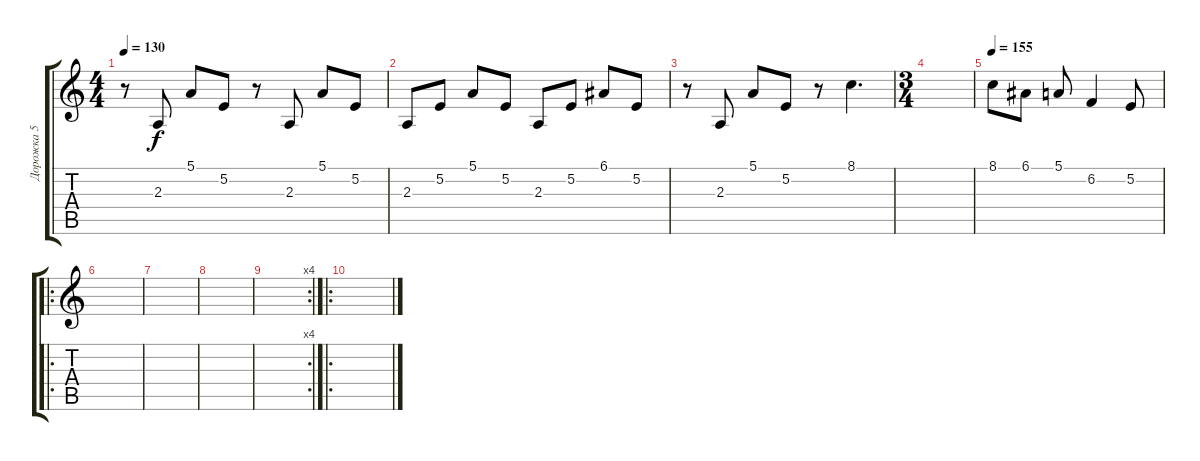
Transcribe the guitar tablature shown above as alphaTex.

\track ("Дорожка 5" "Дорожка 5") {instrument pad1newage}
\staff {score tabs}
\tuning (E4 B3 G3 D3 A2 E2) {hide}
\ts (4 4)
\tempo 130
\clef g2
\ks c
r.8{dy f} 2.3.8 5.1.8 5.2.8 r.8 2.3.8 5.1.8 5.2.8 |
2.3.8 5.2.8 5.1.8 5.2.8 2.3.8 5.2.8 6.1.8 5.2.8 |
r.8 2.3.8 5.1.8 5.2.8 r.8 8.1.4{d} |
\ts (3 4)
|
\tempo 155
8.1.8 6.1.8 5.1.8 6.2.4 5.2.8 |
\ro
|
|
|
\rc 4
|
\ro
